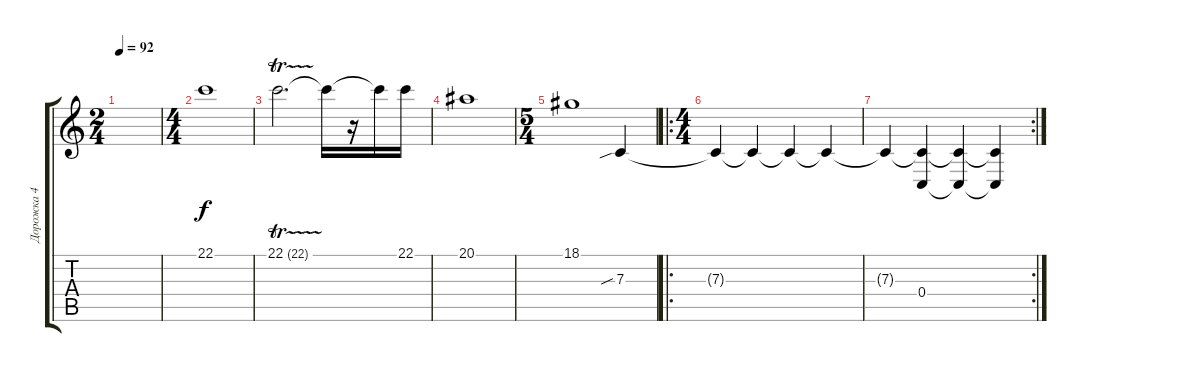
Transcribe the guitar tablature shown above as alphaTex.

\track ("Дорожка 4" "Дорожка 4") {mute instrument tremolostrings}
\staff {score tabs}
\tuning (D4 A3 F3 C3 G2 C2) {hide}
\ts (2 4)
\tempo 92
\clef g2
\ks c
|
\ts (4 4)
22.1.1 |
22.1{tr (22 32)}.2{d} 22.1{t}.16 r.16 22.1{t}.16 22.1.16 |
20.1.1 |
\ts (5 4)
18.1.1 7.3{sib}.4 |
\ro
\ts (4 4)
7.3{t}.4 7.3{t}.4 7.3{t}.4 7.3{t}.4 |
\rc 2
7.3{t}.4 (7.3{t} 0.4).4 (7.3{t} 0.4{t}).4 (7.3{t} 0.4{t}).4
